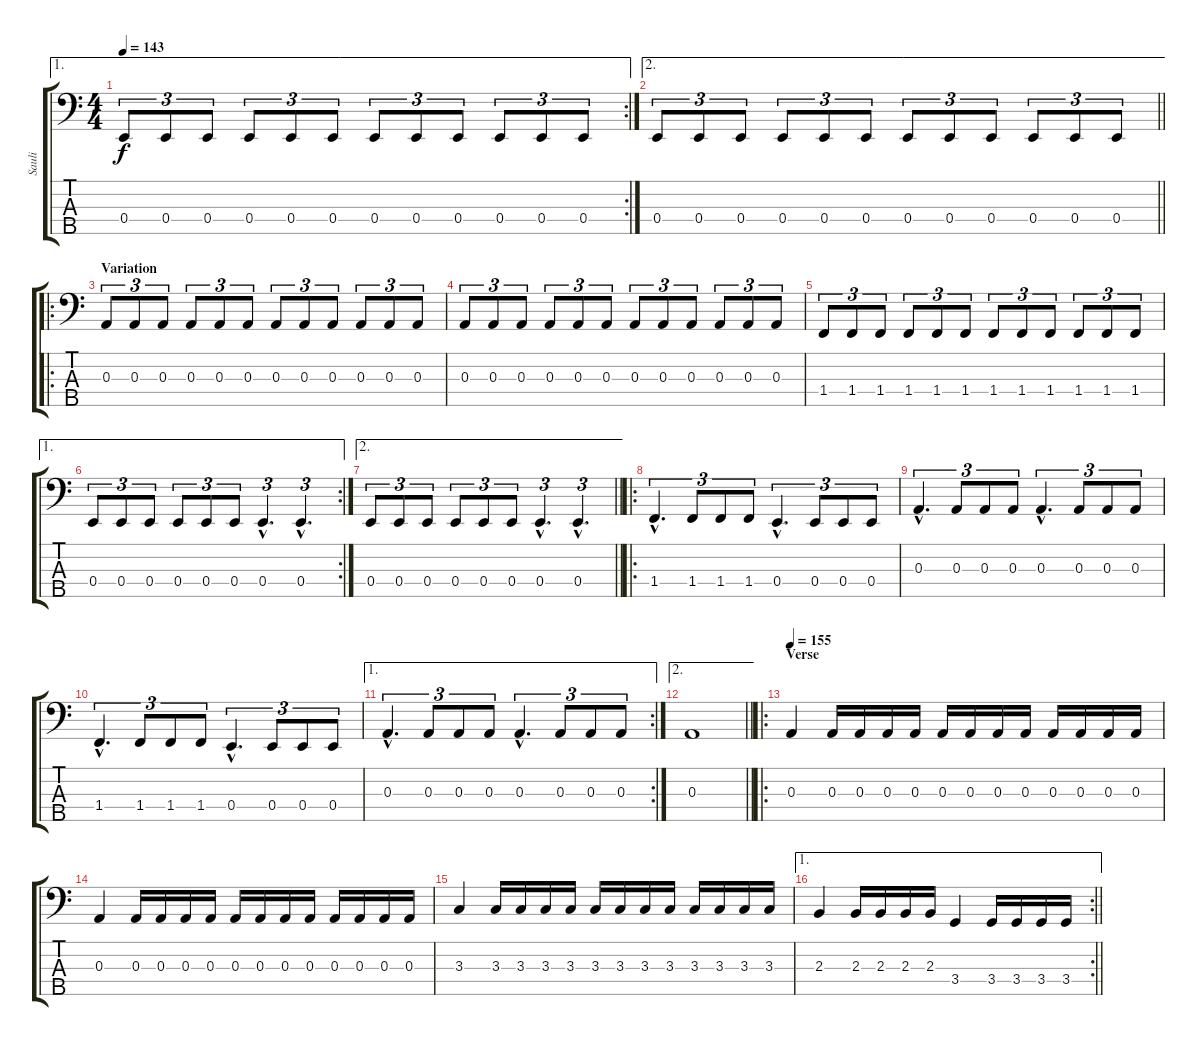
\track ("Sauli" "Sauli") {instrument electricbassfinger}
\staff {score tabs}
\tuning (G2 D2 A1 E1 B0) {hide}
\ae 1
\rc 2
\ts (4 4)
\tempo 143
\clef f4
\ks c
0.4.8{tu (3 2) dy f} 0.4.8{tu (3 2)} 0.4.8{tu (3 2)} 0.4.8{tu (3 2)} 0.4.8{tu (3 2)} 0.4.8{tu (3 2)} 0.4.8{tu (3 2)} 0.4.8{tu (3 2)} 0.4.8{tu (3 2)} 0.4.8{tu (3 2)} 0.4.8{tu (3 2)} 0.4.8{tu (3 2)} |
\ae 2
\barLineRight lightlight
0.4.8{tu (3 2)} 0.4.8{tu (3 2)} 0.4.8{tu (3 2)} 0.4.8{tu (3 2)} 0.4.8{tu (3 2)} 0.4.8{tu (3 2)} 0.4.8{tu (3 2)} 0.4.8{tu (3 2)} 0.4.8{tu (3 2)} 0.4.8{tu (3 2)} 0.4.8{tu (3 2)} 0.4.8{tu (3 2)} |
\ro
\section ("" "Variation")
0.3.8{tu (3 2)} 0.3.8{tu (3 2)} 0.3.8{tu (3 2)} 0.3.8{tu (3 2)} 0.3.8{tu (3 2)} 0.3.8{tu (3 2)} 0.3.8{tu (3 2)} 0.3.8{tu (3 2)} 0.3.8{tu (3 2)} 0.3.8{tu (3 2)} 0.3.8{tu (3 2)} 0.3.8{tu (3 2)} |
0.3.8{tu (3 2)} 0.3.8{tu (3 2)} 0.3.8{tu (3 2)} 0.3.8{tu (3 2)} 0.3.8{tu (3 2)} 0.3.8{tu (3 2)} 0.3.8{tu (3 2)} 0.3.8{tu (3 2)} 0.3.8{tu (3 2)} 0.3.8{tu (3 2)} 0.3.8{tu (3 2)} 0.3.8{tu (3 2)} |
1.4.8{tu (3 2)} 1.4.8{tu (3 2)} 1.4.8{tu (3 2)} 1.4.8{tu (3 2)} 1.4.8{tu (3 2)} 1.4.8{tu (3 2)} 1.4.8{tu (3 2)} 1.4.8{tu (3 2)} 1.4.8{tu (3 2)} 1.4.8{tu (3 2)} 1.4.8{tu (3 2)} 1.4.8{tu (3 2)} |
\ae 1
\rc 2
0.4.8{tu (3 2)} 0.4.8{tu (3 2)} 0.4.8{tu (3 2)} 0.4.8{tu (3 2)} 0.4.8{tu (3 2)} 0.4.8{tu (3 2)} 0.4{hac}.4{d tu (3 2)} 0.4{hac}.4{d tu (3 2)} |
\ae 2
\barLineRight lightlight
0.4.8{tu (3 2)} 0.4.8{tu (3 2)} 0.4.8{tu (3 2)} 0.4.8{tu (3 2)} 0.4.8{tu (3 2)} 0.4.8{tu (3 2)} 0.4{hac}.4{d tu (3 2)} 0.4{hac}.4{d tu (3 2)} |
\ro
\section ("" "")
1.4{hac}.4{d tu (3 2)} 1.4.8{tu (3 2)} 1.4.8{tu (3 2)} 1.4.8{tu (3 2)} 0.4{hac}.4{d tu (3 2)} 0.4.8{tu (3 2)} 0.4.8{tu (3 2)} 0.4.8{tu (3 2)} |
0.3{hac}.4{d tu (3 2)} 0.3.8{tu (3 2)} 0.3.8{tu (3 2)} 0.3.8{tu (3 2)} 0.3{hac}.4{d tu (3 2)} 0.3.8{tu (3 2)} 0.3.8{tu (3 2)} 0.3.8{tu (3 2)} |
1.4{hac}.4{d tu (3 2)} 1.4.8{tu (3 2)} 1.4.8{tu (3 2)} 1.4.8{tu (3 2)} 0.4{hac}.4{d tu (3 2)} 0.4.8{tu (3 2)} 0.4.8{tu (3 2)} 0.4.8{tu (3 2)} |
\ae 1
\rc 2
0.3{hac}.4{d tu (3 2)} 0.3.8{tu (3 2)} 0.3.8{tu (3 2)} 0.3.8{tu (3 2)} 0.3{hac}.4{d tu (3 2)} 0.3.8{tu (3 2)} 0.3.8{tu (3 2)} 0.3.8{tu (3 2)} |
\ae 2
\barLineRight lightlight
0.3.1 |
\ro
\section ("" "Verse")
\tempo 155
0.3.4 0.3.16 0.3.16 0.3.16 0.3.16 0.3.16 0.3.16 0.3.16 0.3.16 0.3.16 0.3.16 0.3.16 0.3.16 |
0.3.4 0.3.16 0.3.16 0.3.16 0.3.16 0.3.16 0.3.16 0.3.16 0.3.16 0.3.16 0.3.16 0.3.16 0.3.16 |
3.3.4 3.3.16 3.3.16 3.3.16 3.3.16 3.3.16 3.3.16 3.3.16 3.3.16 3.3.16 3.3.16 3.3.16 3.3.16 |
\ae 1
\rc 2
\barLineRight lightlight
2.3.4 2.3.16 2.3.16 2.3.16 2.3.16 3.4.4 3.4.16 3.4.16 3.4.16 3.4.16
